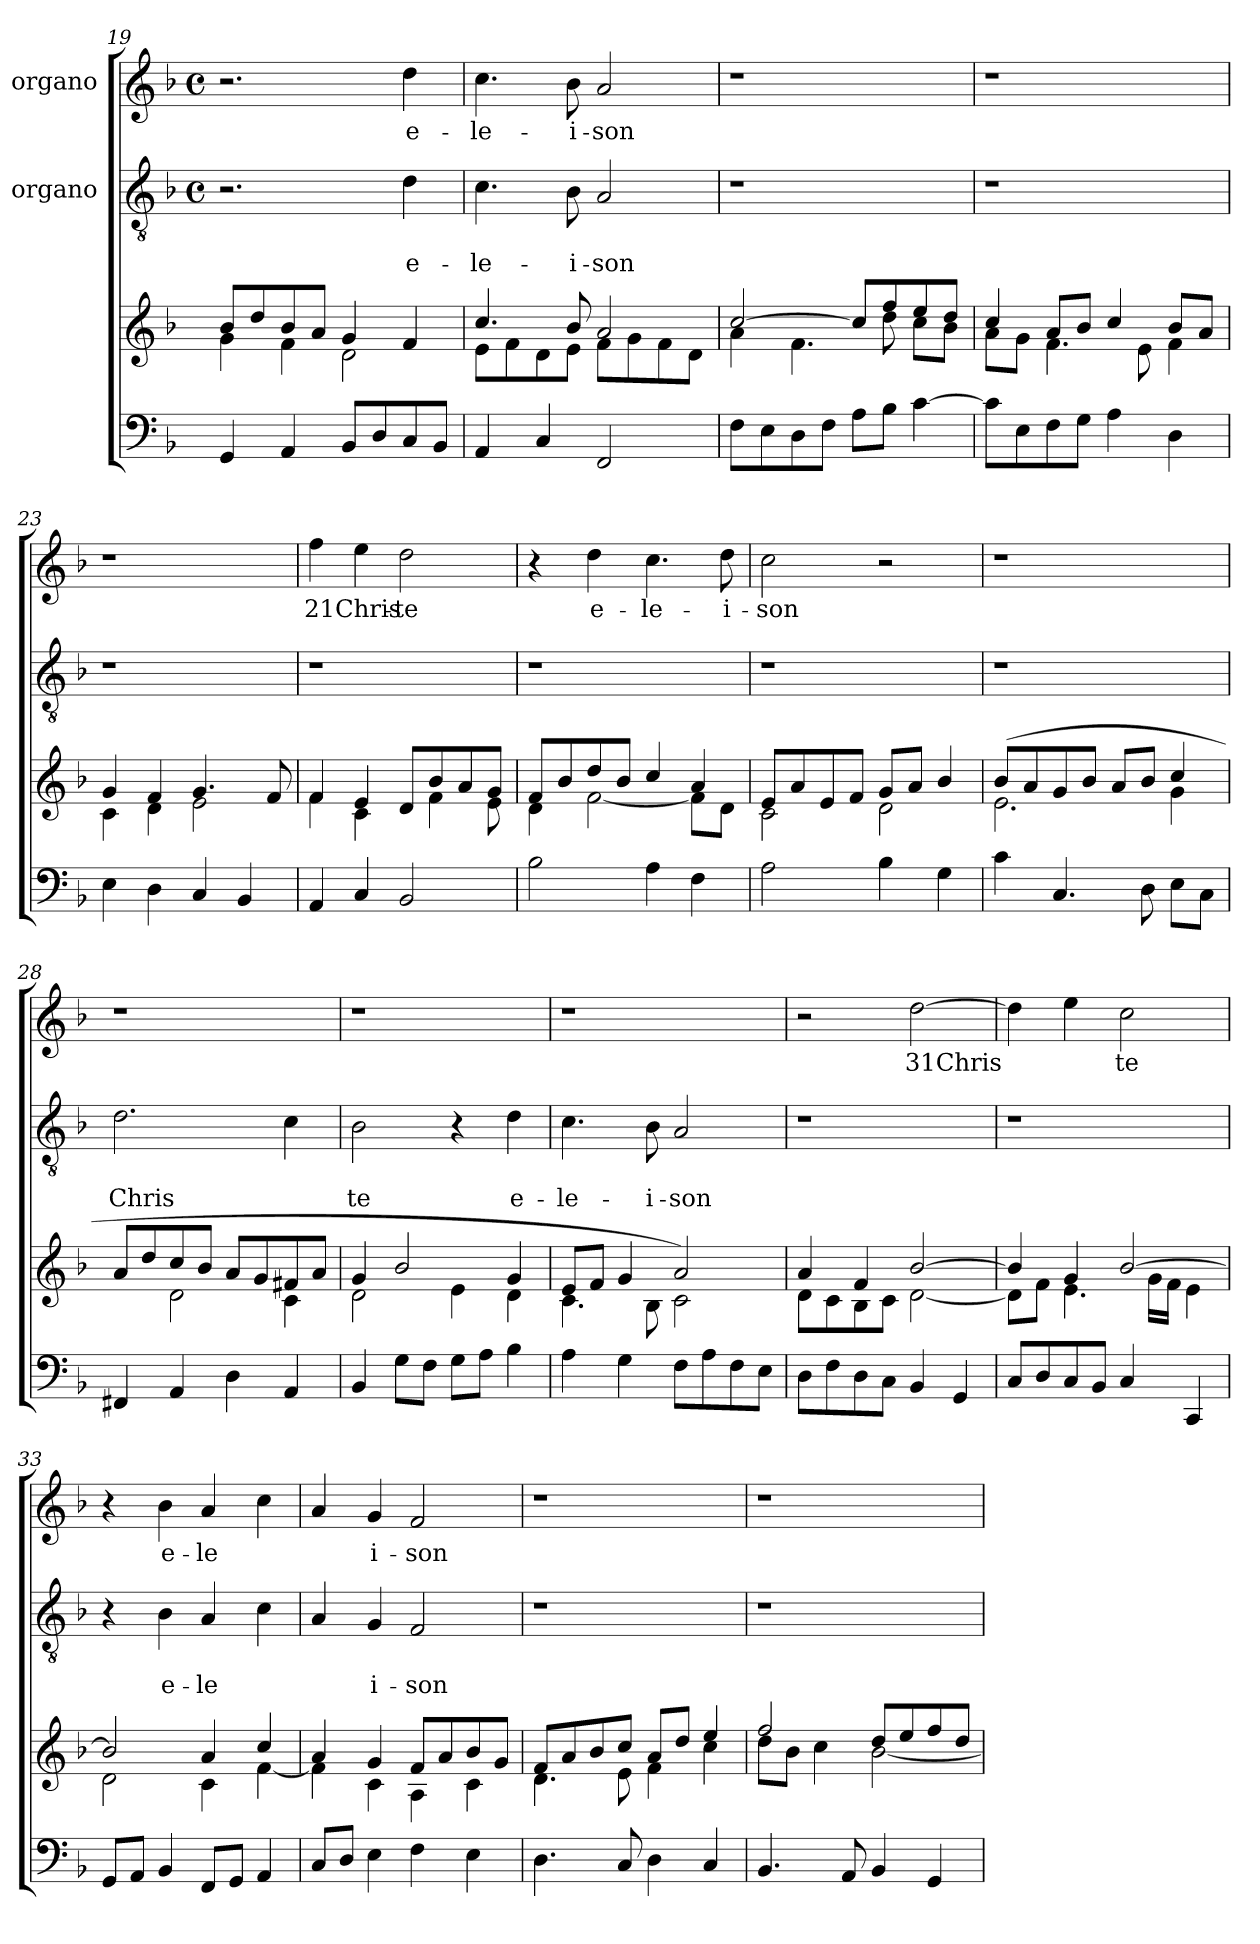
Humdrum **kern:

**kern	**kern	**kern	**text	**text	**kern	**text
*part4	*part3	*part2	*part2	*part2	*part1	*part1
*staff4	*staff3	*staff2	*staff2	*staff2	*staff1	*staff1
*	*	*I"organo	*	*	*I"organo	*
*clefF4	*clefG2	*clefGv2	*	*	*clefG2	*
*k[b-]	*k[b-]	*k[b-]	*	*	*k[b-]	*
*F:	*F:	*F:	*	*	*F:	*
*	*	*M4/4	*	*	*M4/4	*
*	*	*met(c)	*	*	*met(c)	*
=19	=19	=19	=19	=19	=19	=19
*	*^	*	*	*	*	*
4GG/	8b-/L	4g\	2.r	.	.	2.r	.
.	8dd/	.	.	.	.	.	.
4AA/	8b-/	4f\	.	.	.	.	.
.	8a/J	.	.	.	.	.	.
8BB-/L	4g/	2d\	.	.	.	.	.
8D/	.	.	.	.	.	.	.
!	!	!	!	!	!LO:LY:b	!	!LO:LY:b
8C/	4f/	.	4d\	.	e-	4dd\	e-
8BB-/J	.	.	.	.	.	.	.
=20	=20	=20	=20	=20	=20	=20	=20
!	!	!	!	!	!LO:LY:b	!	!LO:LY:b
4AA/	4.cc/	8e\L	4.c\	.	-le-	4.cc\	-le-
.	.	8f\	.	.	.	.	.
4C/	.	8d\	.	.	.	.	.
!	!	!	!	!	!LO:LY:b	!	!LO:LY:b
.	8b-/	8e\J	8B-\	.	-i-	8b-\	-i-
!	!	!	!	!	!LO:LY:b	!	!LO:LY:b
2FF/	2a/	8f\L	2A/	.	-son	2a/	-son
.	.	8g\	.	.	.	.	.
.	.	8f\	.	.	.	.	.
.	.	8d\J	.	.	.	.	.
!!LO:LB:g=z
=21	=21	=21	=21	=21	=21	=21	=21
8F\L	[>2cc/	4a\	1r	.	.	1r	.
8E\	.	.	.	.	.	.	.
8D\	.	4.f\	.	.	.	.	.
8F\J	.	.	.	.	.	.	.
8A\L	8cc/L]	.	.	.	.	.	.
8B-\J	8ff/	8dd\	.	.	.	.	.
[>4c\	8ee/	8cc\L	.	.	.	.	.
.	8dd/J	8b-\J	.	.	.	.	.
=22	=22	=22	=22	=22	=22	=22	=22
8c\L]	4cc/	8a\L	1r	.	.	1r	.
8E\	.	8g\J	.	.	.	.	.
8F\	8a/L	4.f\	.	.	.	.	.
8G\J	8b-/J	.	.	.	.	.	.
4A\	4cc/	.	.	.	.	.	.
.	.	8e\	.	.	.	.	.
4D\	8b-/L	4f\	.	.	.	.	.
.	8a/J	.	.	.	.	.	.
=23	=23	=23	=23	=23	=23	=23	=23
4E\	4g/	4c\	1r	.	.	1r	.
4D\	4f/	4d\	.	.	.	.	.
4C/	4.g/	2e\	.	.	.	.	.
4BB-/	.	.	.	.	.	.	.
.	8f/	.	.	.	.	.	.
=24	=24	=24	=24	=24	=24	=24	=24
!	!	!	!	!	!	!	!LO:LY:b:rj
4AA/	4f/	4f\	1r	.	.	4ff\	21Chris-
4C/	4e/	4c\	.	.	.	4ee\	.
!	!	!	!	!	!	!	!LO:LY:b
2BB-/	8d/L	8ryy	.	.	.	2dd\	-te
.	8b-/	4f\	.	.	.	.	.
.	8a/	.	.	.	.	.	.
.	8g/J	8e\	.	.	.	.	.
=25	=25	=25	=25	=25	=25	=25	=25
2B-\	8f/L	4d\	1r	.	.	4r	.
.	8b-/	.	.	.	.	.	.
!	!	!	!	!	!	!	!LO:LY:b
.	8dd/	[<2f\	.	.	.	4dd\	e-
.	8b-/J	.	.	.	.	.	.
!	!	!	!	!	!	!	!LO:LY:b
4A\	4cc/	.	.	.	.	4.cc\	-le-
4F\	4a/	8f\L]	.	.	.	.	.
!	!	!	!	!	!	!	!LO:LY:b
.	.	8d\J	.	.	.	8dd\	-i-
=26	=26	=26	=26	=26	=26	=26	=26
!	!	!	!	!	!	!	!LO:LY:b
2A\	8e/L	2c\	1r	.	.	2cc\	-son
.	8a/	.	.	.	.	.	.
.	8e/	.	.	.	.	.	.
.	8f/J	.	.	.	.	.	.
4B-\	8g/L	2d\	.	.	.	2r	.
.	8a/J	.	.	.	.	.	.
4G\	4b-/	.	.	.	.	.	.
!!LO:LB:g=z
=27	=27	=27	=27	=27	=27	=27	=27
4c\	(<8b-/L	2.e\	1r	.	.	1r	.
.	8a/	.	.	.	.	.	.
4.C/	8g/	.	.	.	.	.	.
.	8b-/J	.	.	.	.	.	.
.	8a/L	.	.	.	.	.	.
8D\	8b-/J	.	.	.	.	.	.
8E\L	4cc/	4g\	.	.	.	.	.
8C\J	.	.	.	.	.	.	.
=28	=28	=28	=28	=28	=28	=28	=28
!	!	!	!	!	!LO:LY:b	!	!
4FF#X/	8a/L	4ryy	2.d\	.	Chris	1r	.
.	8dd/	.	.	.	.	.	.
4AA/	8cc/	2d\	.	.	.	.	.
.	8b-/J	.	.	.	.	.	.
4D\	8a/L	.	.	.	.	.	.
.	8g/	.	.	.	.	.	.
4AA/	8f#X/	4c\	4c\	.	.	.	.
.	8a/J	.	.	.	.	.	.
=29	=29	=29	=29	=29	=29	=29	=29
!	!	!	!	!	!LO:LY:b	!	!
4BB-/	4g/	2d\	2B-\	.	te	1r	.
8G\L	2b-/	.	.	.	.	.	.
8F\J	.	.	.	.	.	.	.
8G\L	.	4e\	4r	.	.	.	.
8A\J	.	.	.	.	.	.	.
!	!	!	!	!	!LO:LY:b	!	!
4B-\	4g/	4d\	4d\	.	e-	.	.
=30	=30	=30	=30	=30	=30	=30	=30
!	!	!	!	!	!LO:LY:b	!	!
4A\	8e/L	4.c\	4.c\	.	-le-	1r	.
.	8f/J	.	.	.	.	.	.
4G\	4g/	.	.	.	.	.	.
!	!	!	!	!	!LO:LY:b	!	!
.	.	8B-\	8B-\	.	-i-	.	.
!	!	!	!	!	!LO:LY:b	!	!
8F\L	2a/)	2c\	2A/	.	-son	.	.
8A\	.	.	.	.	.	.	.
8F\	.	.	.	.	.	.	.
8E\J	.	.	.	.	.	.	.
!!LO:PB:g=z
=31	=31	=31	=31	=31	=31	=31	=31
8D\L	4a/	8d\L	1r	.	.	2r	.
8F\	.	8c\	.	.	.	.	.
8D\	4f/	8B-\	.	.	.	.	.
8C\J	.	8c\J	.	.	.	.	.
!	!	!	!	!	!	!	!LO:LY:b:rj
4BB-/	[>2b-/	[<2d\	.	.	.	[>2dd\	31Chris
4GG/	.	.	.	.	.	.	.
=32	=32	=32	=32	=32	=32	=32	=32
8C/L	4b-/]	8d\L]	1r	.	.	4dd\]	.
8D/	.	8f\J	.	.	.	.	.
8C/	4g/	4.e\	.	.	.	4ee\	.
8BB-/J	.	.	.	.	.	.	.
!	!	!	!	!	!	!	!LO:LY:b
4C/	[>2b-/	.	.	.	.	2cc\	te
.	.	16g\LL	.	.	.	.	.
.	.	16f\JJ	.	.	.	.	.
4CC/	.	4e\	.	.	.	.	.
=33	=33	=33	=33	=33	=33	=33	=33
8GG/L	2b-/]	2d\	4r	.	.	4r	.
8AA/J	.	.	.	.	.	.	.
!	!	!	!	!	!LO:LY:b	!	!LO:LY:b
4BB-/	.	.	4B-\	.	e-	4b-\	e-
!	!	!	!	!	!LO:LY:b	!	!LO:LY:b
8FF/L	4a/	4c\	4A/	.	-le	4a/	-le
8GG/J	.	.	.	.	.	.	.
4AA/	4cc/	[<4f\	4c\	.	.	4cc\	.
=34	=34	=34	=34	=34	=34	=34	=34
8C/L	4a/	4f\]	4A/	.	.	4a/	.
8D/J	.	.	.	.	.	.	.
!	!	!	!	!	!LO:LY:b	!	!LO:LY:b
4E\	4g/	4c\	4G/	.	i-	4g/	i-
!	!	!	!	!	!LO:LY:b	!	!LO:LY:b
4F\	8f/L	4A\	2F/	.	-son	2f/	-son
.	8a/	.	.	.	.	.	.
4E\	8b-/	4c\	.	.	.	.	.
.	8g/J	.	.	.	.	.	.
=35	=35	=35	=35	=35	=35	=35	=35
4.D\	8f/L	4.d\	1r	.	.	1r	.
.	8a/	.	.	.	.	.	.
.	8b-/	.	.	.	.	.	.
8C/	8cc/J	8e\	.	.	.	.	.
4D\	8a/L	4f\	.	.	.	.	.
.	8dd/J	.	.	.	.	.	.
4C/	4ee/	4cc\	.	.	.	.	.
!!LO:LB:g=z
=36	=36	=36	=36	=36	=36	=36	=36
4.BB-/	2ff/	8dd\L	1r	.	.	1r	.
.	.	8b-\J	.	.	.	.	.
.	.	4cc\	.	.	.	.	.
8AA/	.	.	.	.	.	.	.
4BB-/	8dd/L	[<2b-\	.	.	.	.	.
.	8ee/	.	.	.	.	.	.
4GG/	8ff/	.	.	.	.	.	.
.	8dd/J	.	.	.	.	.	.
*	*v	*v	*	*	*	*	*
=	=	=	=	=	=	=
*-	*-	*-	*-	*-	*-	*-
